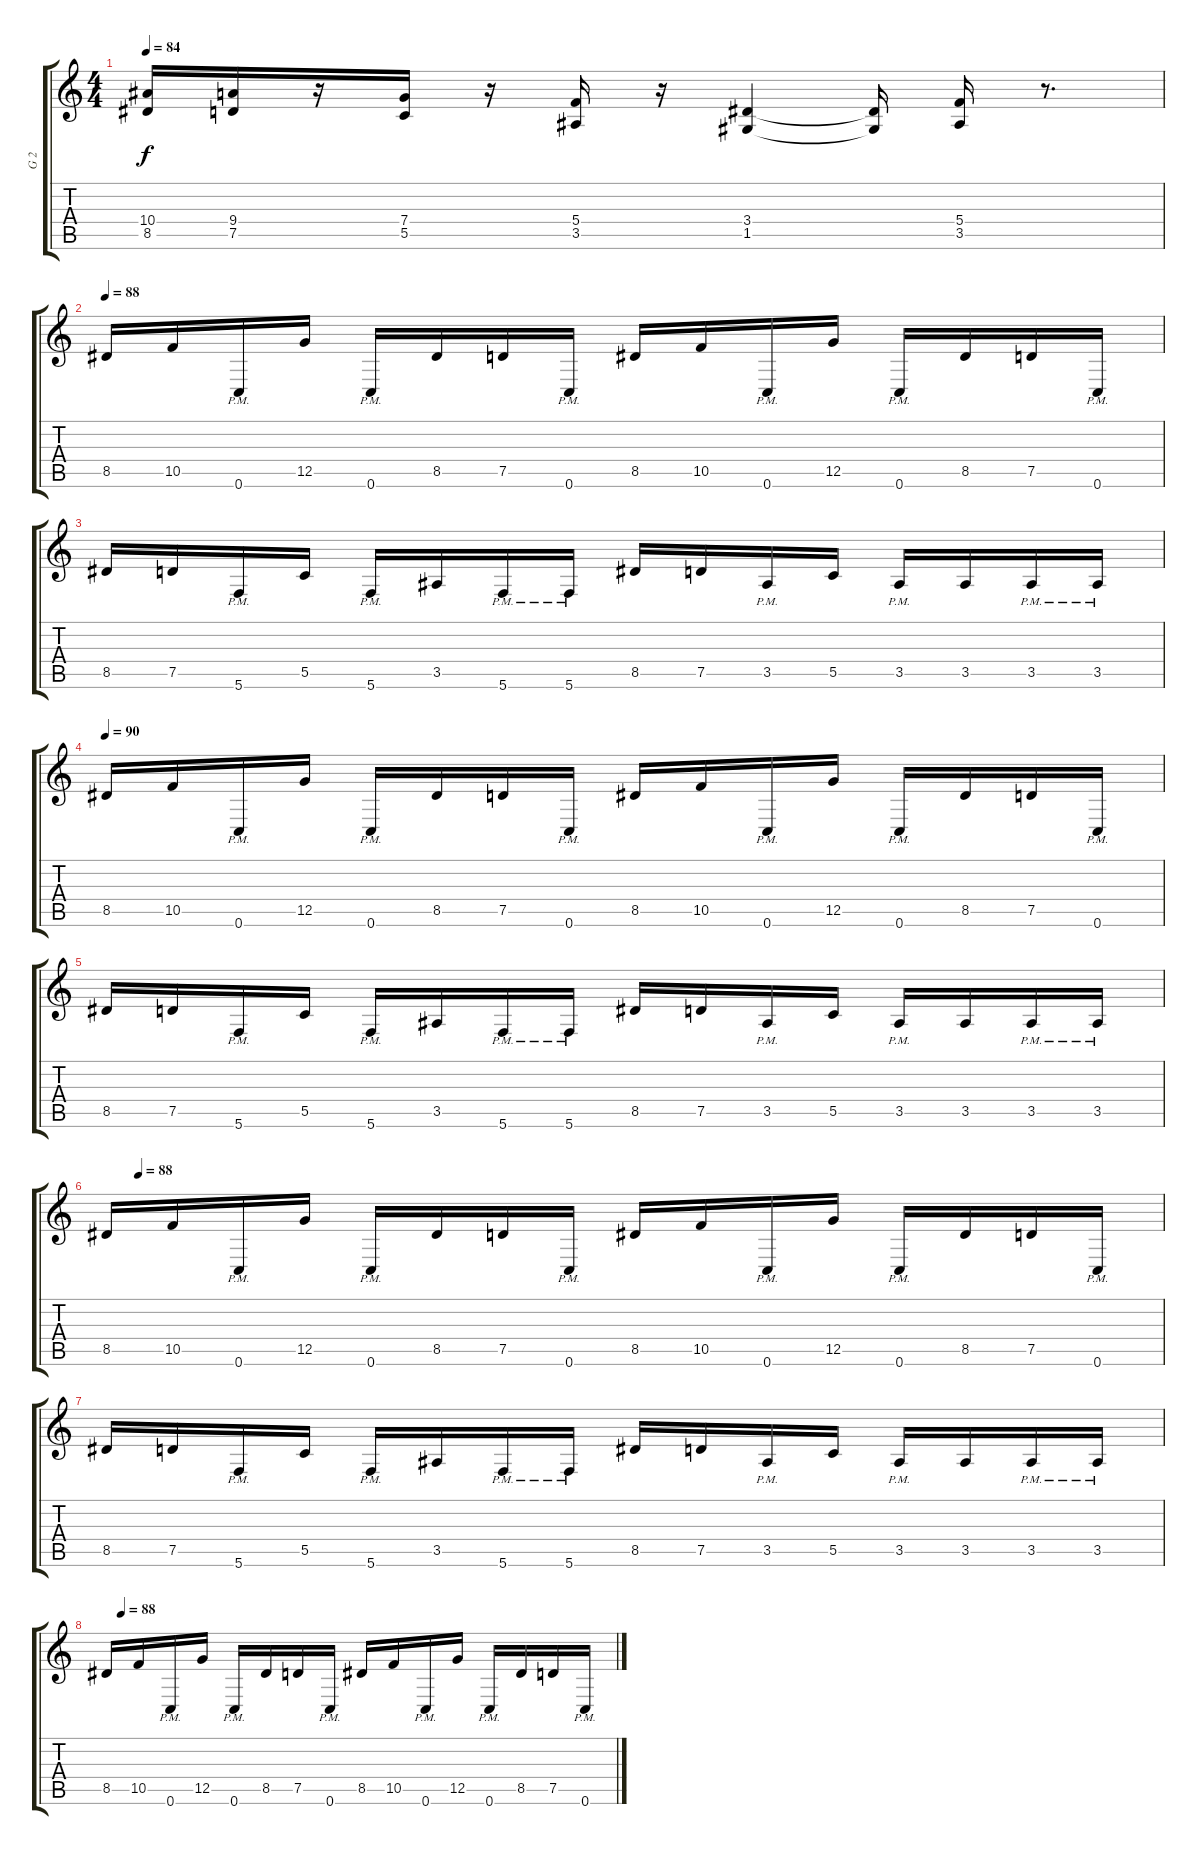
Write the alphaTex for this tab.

\track ("G 2" "G 2") {instrument distortionguitar}
\staff {score tabs}
\tuning (D4 A3 F3 C3 G2 C2) {hide}
\ts (4 4)
\tempo 84
\clef g2
\ks c
(10.4 8.5).16{dy f} (9.4 7.5).16 r.16 (7.4 5.5).16 r.16 (5.4 3.5).16 r.16 (3.4 1.5).4 (3.4{t} 1.5{t}).16 (5.4 3.5).16 r.8{d} |
\tempo 88
8.5.16 10.5.16 0.6{pm}.16 12.5.16 0.6{pm}.16 8.5.16 7.5.16 0.6{pm}.16 8.5.16 10.5.16 0.6{pm}.16 12.5.16 0.6{pm}.16 8.5.16 7.5.16 0.6{pm}.16 |
8.5.16 7.5.16 5.6{pm}.16 5.5.16 5.6{pm}.16 3.5.16 5.6{pm}.16 5.6{pm}.16 8.5.16 7.5.16 3.5{pm}.16 5.5.16 3.5{pm}.16 3.5.16 3.5{pm}.16 3.5{pm}.16 |
\tempo 90
8.5.16 10.5.16 0.6{pm}.16 12.5.16 0.6{pm}.16 8.5.16 7.5.16 0.6{pm}.16 8.5.16 10.5.16 0.6{pm}.16 12.5.16 0.6{pm}.16 8.5.16 7.5.16 0.6{pm}.16 |
8.5.16 7.5.16 5.6{pm}.16 5.5.16 5.6{pm}.16 3.5.16 5.6{pm}.16 5.6{pm}.16 8.5.16 7.5.16 3.5{pm}.16 5.5.16 3.5{pm}.16 3.5.16 3.5{pm}.16 3.5{pm}.16 |
\tempo (88 0.03125)
8.5.16 10.5.16 0.6{pm}.16 12.5.16 0.6{pm}.16 8.5.16 7.5.16 0.6{pm}.16 8.5.16 10.5.16 0.6{pm}.16 12.5.16 0.6{pm}.16 8.5.16 7.5.16 0.6{pm}.16 |
8.5.16 7.5.16 5.6{pm}.16 5.5.16 5.6{pm}.16 3.5.16 5.6{pm}.16 5.6{pm}.16 8.5.16 7.5.16 3.5{pm}.16 5.5.16 3.5{pm}.16 3.5.16 3.5{pm}.16 3.5{pm}.16 |
\tempo (88 0.03125)
8.5.16 10.5.16 0.6{pm}.16 12.5.16 0.6{pm}.16 8.5.16 7.5.16 0.6{pm}.16 8.5.16 10.5.16 0.6{pm}.16 12.5.16 0.6{pm}.16 8.5.16 7.5.16 0.6{pm}.16
